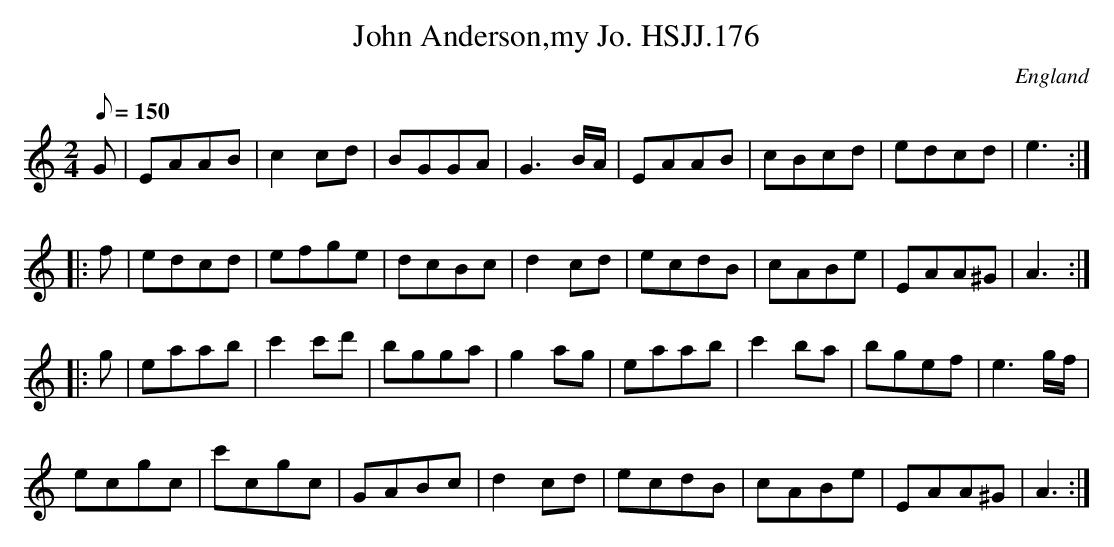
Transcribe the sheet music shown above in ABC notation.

X:1
T:John Anderson,my Jo. HSJJ.176
M:2/4
L:1/8
Q:150
O:England
K:C
G|EAAB|c2cd|BGGA|G3B/A/|EAAB|cBcd|edcd|e3:|!
|:f|edcd|efge|dcBc|d2cd|ecdB|cABe|EAA^G|A3:|!
|:g|eaab|c'2c'd'|bgga|g2ag|eaab|c'2ba|bgef|e3g/f/|!
ecgc|c'cgc|GABc|d2cd|ecdB|cABe|EAA^G|A3:|]
